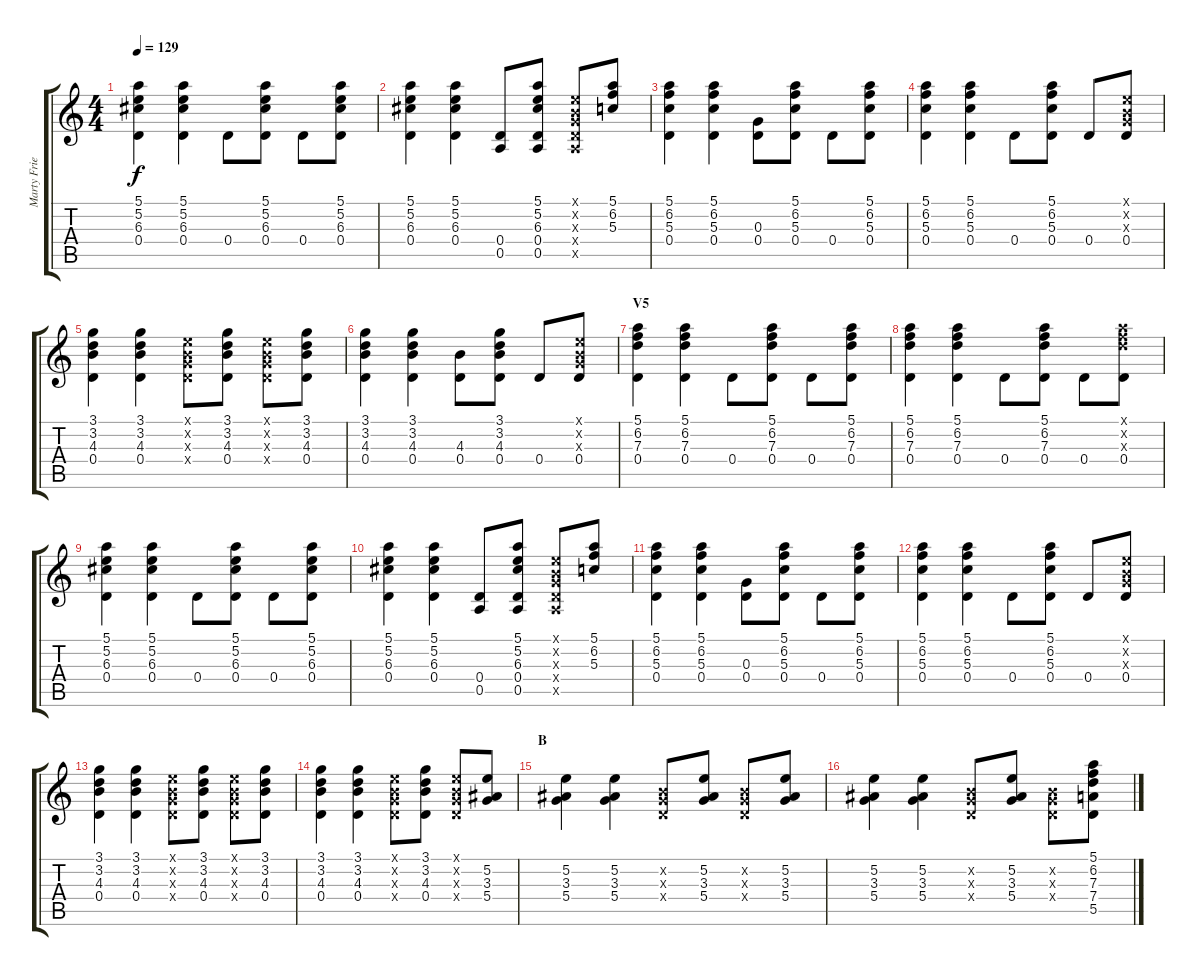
\track ("Marty Friedman (Lead G)" "Marty Frie") {instrument overdrivenguitar}
\staff {score tabs}
\tuning (E4 B3 G3 D3 A2 E2) {hide}
\ts (4 4)
\tempo 129
\clef g2
\ks c
(5.1 5.2 6.3 0.4).4{dy f} (5.1 5.2 6.3 0.4).4 0.4.8 (5.1 5.2 6.3 0.4).8 0.4.8 (5.1 5.2 6.3 0.4).8 |
(5.1 5.2 6.3 0.4).4 (5.1 5.2 6.3 0.4).4 (0.4 0.5).8 (5.1 5.2 6.3 0.4 0.5).8 (0.1{x} 0.2{x} 0.3{x} 0.4{x} 0.5{x}).8 (5.1 6.2 5.3).8 |
(5.1 6.2 5.3 0.4).4 (5.1 6.2 5.3 0.4).4 (0.3 0.4).8 (5.1 6.2 5.3 0.4).8 0.4.8 (5.1 6.2 5.3 0.4).8 |
(5.1 6.2 5.3 0.4).4 (5.1 6.2 5.3 0.4).4 0.4.8 (5.1 6.2 5.3 0.4).8 0.4.8 (0.1{x} 0.2{x} 0.3{x} 0.4).8 |
(3.1 3.2 4.3 0.4).4 (3.1 3.2 4.3 0.4).4 (0.1{x} 0.2{x} 0.3{x} 0.4{x}).8 (3.1 3.2 4.3 0.4).8 (0.1{x} 0.2{x} 0.3{x} 0.4{x}).8 (3.1 3.2 4.3 0.4).8 |
(3.1 3.2 4.3 0.4).4 (3.1 3.2 4.3 0.4).4 (4.3 0.4).8 (3.1 3.2 4.3 0.4).8 0.4.8 (0.1{x} 0.2{x} 0.3{x} 0.4).8 |
\section ("" "V5")
(5.1 6.2 7.3 0.4).4 (5.1 6.2 7.3 0.4).4 0.4.8 (5.1 6.2 7.3 0.4).8 0.4.8 (5.1 6.2 7.3 0.4).8 |
(5.1 6.2 7.3 0.4).4 (5.1 6.2 7.3 0.4).4 0.4.8 (5.1 6.2 7.3 0.4).8 0.4.8 (5.1{x} 6.2{x} 7.3{x} 0.4).8 |
(5.1 5.2 6.3 0.4).4 (5.1 5.2 6.3 0.4).4 0.4.8 (5.1 5.2 6.3 0.4).8 0.4.8 (5.1 5.2 6.3 0.4).8 |
(5.1 5.2 6.3 0.4).4 (5.1 5.2 6.3 0.4).4 (0.4 0.5).8 (5.1 5.2 6.3 0.4 0.5).8 (0.1{x} 0.2{x} 0.3{x} 0.4{x} 0.5{x}).8 (5.1 6.2 5.3).8 |
(5.1 6.2 5.3 0.4).4 (5.1 6.2 5.3 0.4).4 (0.3 0.4).8 (5.1 6.2 5.3 0.4).8 0.4.8 (5.1 6.2 5.3 0.4).8 |
(5.1 6.2 5.3 0.4).4 (5.1 6.2 5.3 0.4).4 0.4.8 (5.1 6.2 5.3 0.4).8 0.4.8 (0.1{x} 0.2{x} 0.3{x} 0.4).8 |
(3.1 3.2 4.3 0.4).4 (3.1 3.2 4.3 0.4).4 (0.1{x} 0.2{x} 0.3{x} 0.4{x}).8 (3.1 3.2 4.3 0.4).8 (0.1{x} 0.2{x} 0.3{x} 0.4{x}).8 (3.1 3.2 4.3 0.4).8 |
(3.1 3.2 4.3 0.4).4 (3.1 3.2 4.3 0.4).4 (0.1{x} 0.2{x} 0.3{x} 0.4{x}).8 (3.1 3.2 4.3 0.4).8 (0.1{x} 0.2{x} 0.3{x} 0.4{x}).8 (5.2 3.3 5.4).8 |
\section ("" "B")
(5.2 3.3 5.4).4 (5.2 3.3 5.4).4 (0.2{x} 0.3{x} 0.4{x}).8 (5.2 3.3 5.4).8 (0.2{x} 0.3{x} 0.4{x}).8 (5.2 3.3 5.4).8 |
(5.2 3.3 5.4).4 (5.2 3.3 5.4).4 (0.2{x} 0.3{x} 0.4{x}).8 (5.2 3.3 5.4).8 (0.2{x} 0.3{x} 0.4{x}).8 (5.1 6.2 7.3 7.4 5.5).8
